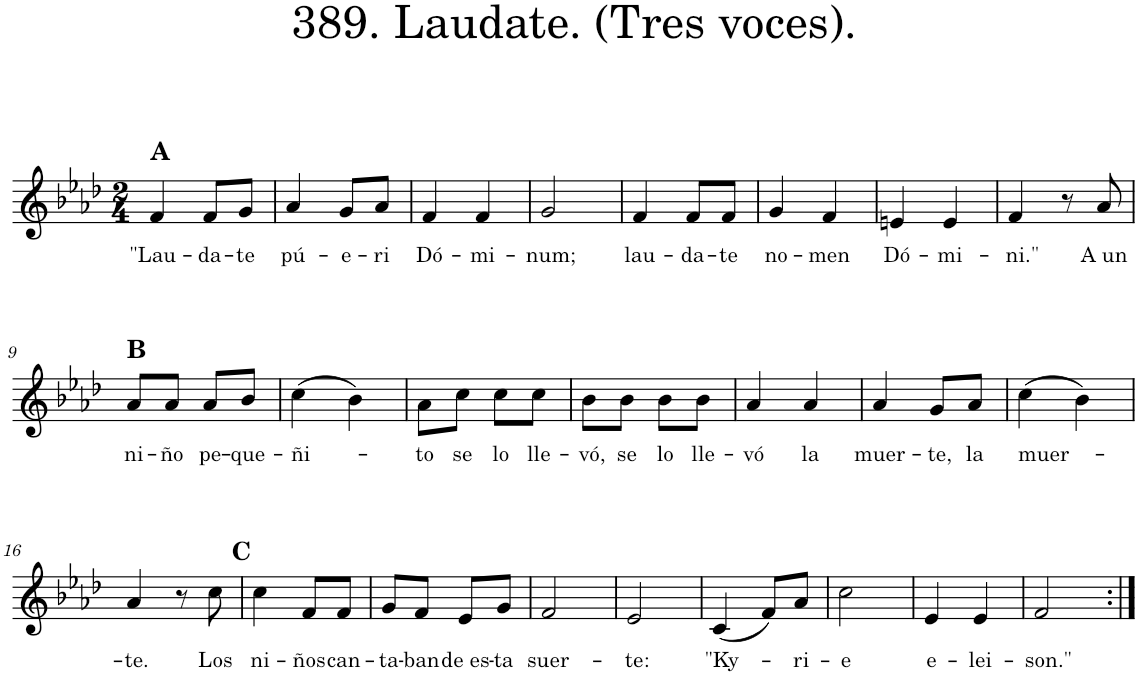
**kern	**text
*part1	*part1
*staff1	*staff1
*I"Piano	*
*I'Pno.	*
*clefG2	*
*k[b-e-a-d-]	*
*M2/4	*
=1	=1
!LO:TX:a:B:t=A	!
!	!LO:LY:b
4f/	"Lau-
!	!LO:LY:b
8f/L	-da-
!	!LO:LY:b
8g/J	-te
=2	=2
!	!LO:LY:b
4a-/	pú-
!	!LO:LY:b
8g/L	-e-
!	!LO:LY:b
8a-/J	-ri
=3	=3
!	!LO:LY:b
4f/	Dó-
!	!LO:LY:b
4f/	-mi-
=4	=4
!	!LO:LY:b
2g/	-num;
=5	=5
!	!LO:LY:b
4f/	lau-
!	!LO:LY:b
8f/L	-da-
!	!LO:LY:b
8f/J	-te
=6	=6
!	!LO:LY:b
4g/	no-
!	!LO:LY:b
4f/	-men
=7	=7
!	!LO:LY:b
4en/	Dó-
!	!LO:LY:b
4e/	-mi-
=8	=8
!	!LO:LY:b
4f/	-ni."
8r	.
!	!LO:LY:b
8a-/	A un
!!LO:LB:g=z
=9	=9
!LO:TX:a:B:t=B	!
!	!LO:LY:b
8a-/L	ni-
!	!LO:LY:b
8a-/J	-ño
!	!LO:LY:b
8a-/L	pe-
!	!LO:LY:b
8b-/J	-que-
=10	=10
!	!LO:LY:b
(4cc\	-ñi-
4b-\)	.
=11	=11
!	!LO:LY:b
8a-\L	-to
!	!LO:LY:b
8cc\J	se
!	!LO:LY:b
8cc\L	lo
!	!LO:LY:b
8cc\J	lle-
=12	=12
!	!LO:LY:b
8b-\L	-vó,
!	!LO:LY:b
8b-\J	se
!	!LO:LY:b
8b-\L	lo
!	!LO:LY:b
8b-\J	lle-
=13	=13
!	!LO:LY:b
4a-/	-vó
!	!LO:LY:b
4a-/	la
=14	=14
!	!LO:LY:b
4a-/	muer-
!	!LO:LY:b
8g/L	-te,
!	!LO:LY:b
8a-/J	la
=15	=15
!	!LO:LY:b
(4cc\	muer-
4b-\)	.
!!LO:LB:g=z
=16	=16
!LO:TX:a:B:t=C	!
!	!LO:LY:b
4a-/	-te.
8r	.
!	!LO:LY:b
8cc\	Los
=17	=17
!	!LO:LY:b
4cc\	ni-
!	!LO:LY:b
8f/L	-ños
!	!LO:LY:b
8f/J	can-
=18	=18
!	!LO:LY:b
8g/L	-ta-
!	!LO:LY:b
8f/J	-ban
!	!LO:LY:b
8e-/L	de es-
!	!LO:LY:b
8g/J	-ta
=19	=19
!	!LO:LY:b
2f/	suer-
=20	=20
!	!LO:LY:b
2e-/	-te:
=21	=21
!	!LO:LY:b
(4c/	"Ky-
8f/L)	.
!	!LO:LY:b
8a-/J	-ri-
=22	=22
!	!LO:LY:b
2cc\	-e
=23	=23
!	!LO:LY:b
4e-/	e-
!	!LO:LY:b
4e-/	-lei-
=24	=24
!	!LO:LY:b
2f/	-son."
=:|!	=:|!
*-	*-
